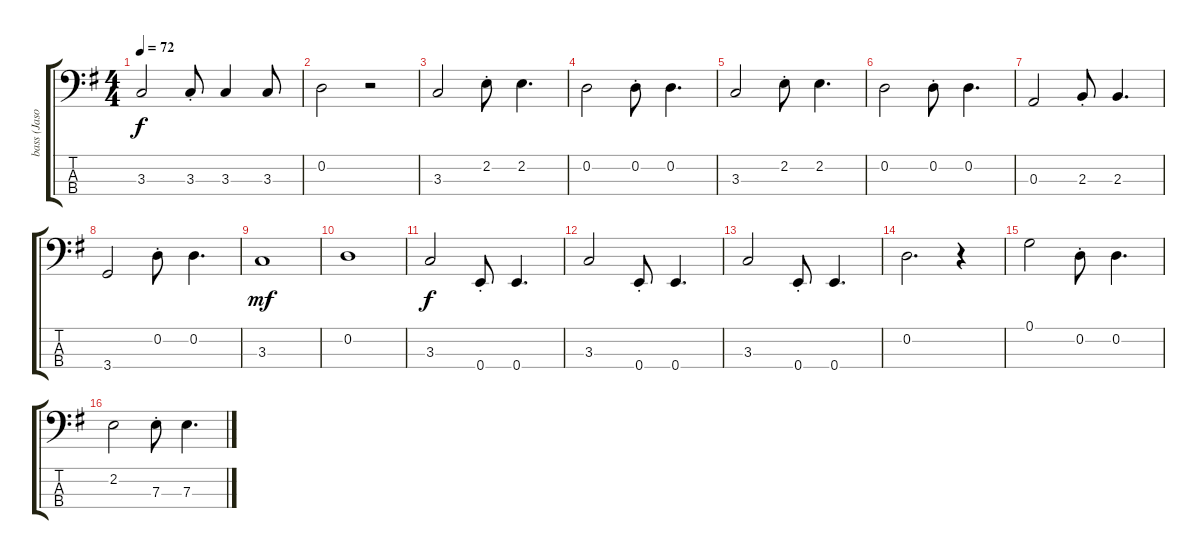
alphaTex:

\track ("bass (Jason)" "bass (Jaso") {instrument electricbassfinger}
\staff {score tabs}
\tuning (G2 D2 A1 E1) {hide}
\ts (4 4)
\tempo 72
\clef f4
\ks g
3.3.2{dy f} 3.3{st}.8 3.3.4 3.3.8 |
0.2.2 r.2 |
3.3.2 2.2{st}.8 2.2.4{d} |
0.2.2 0.2{st}.8 0.2.4{d} |
3.3.2 2.2{st}.8 2.2.4{d} |
0.2.2 0.2{st}.8 0.2.4{d} |
0.3.2 2.3{st}.8 2.3.4{d} |
3.4.2 0.2{st}.8 0.2.4{d} |
3.3.1{dy mf} |
0.2.1 |
3.3.2{dy f} 0.4{st}.8 0.4.4{d} |
3.3.2 0.4{st}.8 0.4.4{d} |
3.3.2 0.4{st}.8 0.4.4{d} |
0.2.2{d} r.4 |
0.1.2 0.2{st}.8 0.2.4{d} |
2.2.2 7.3{st}.8 7.3.4{d}
